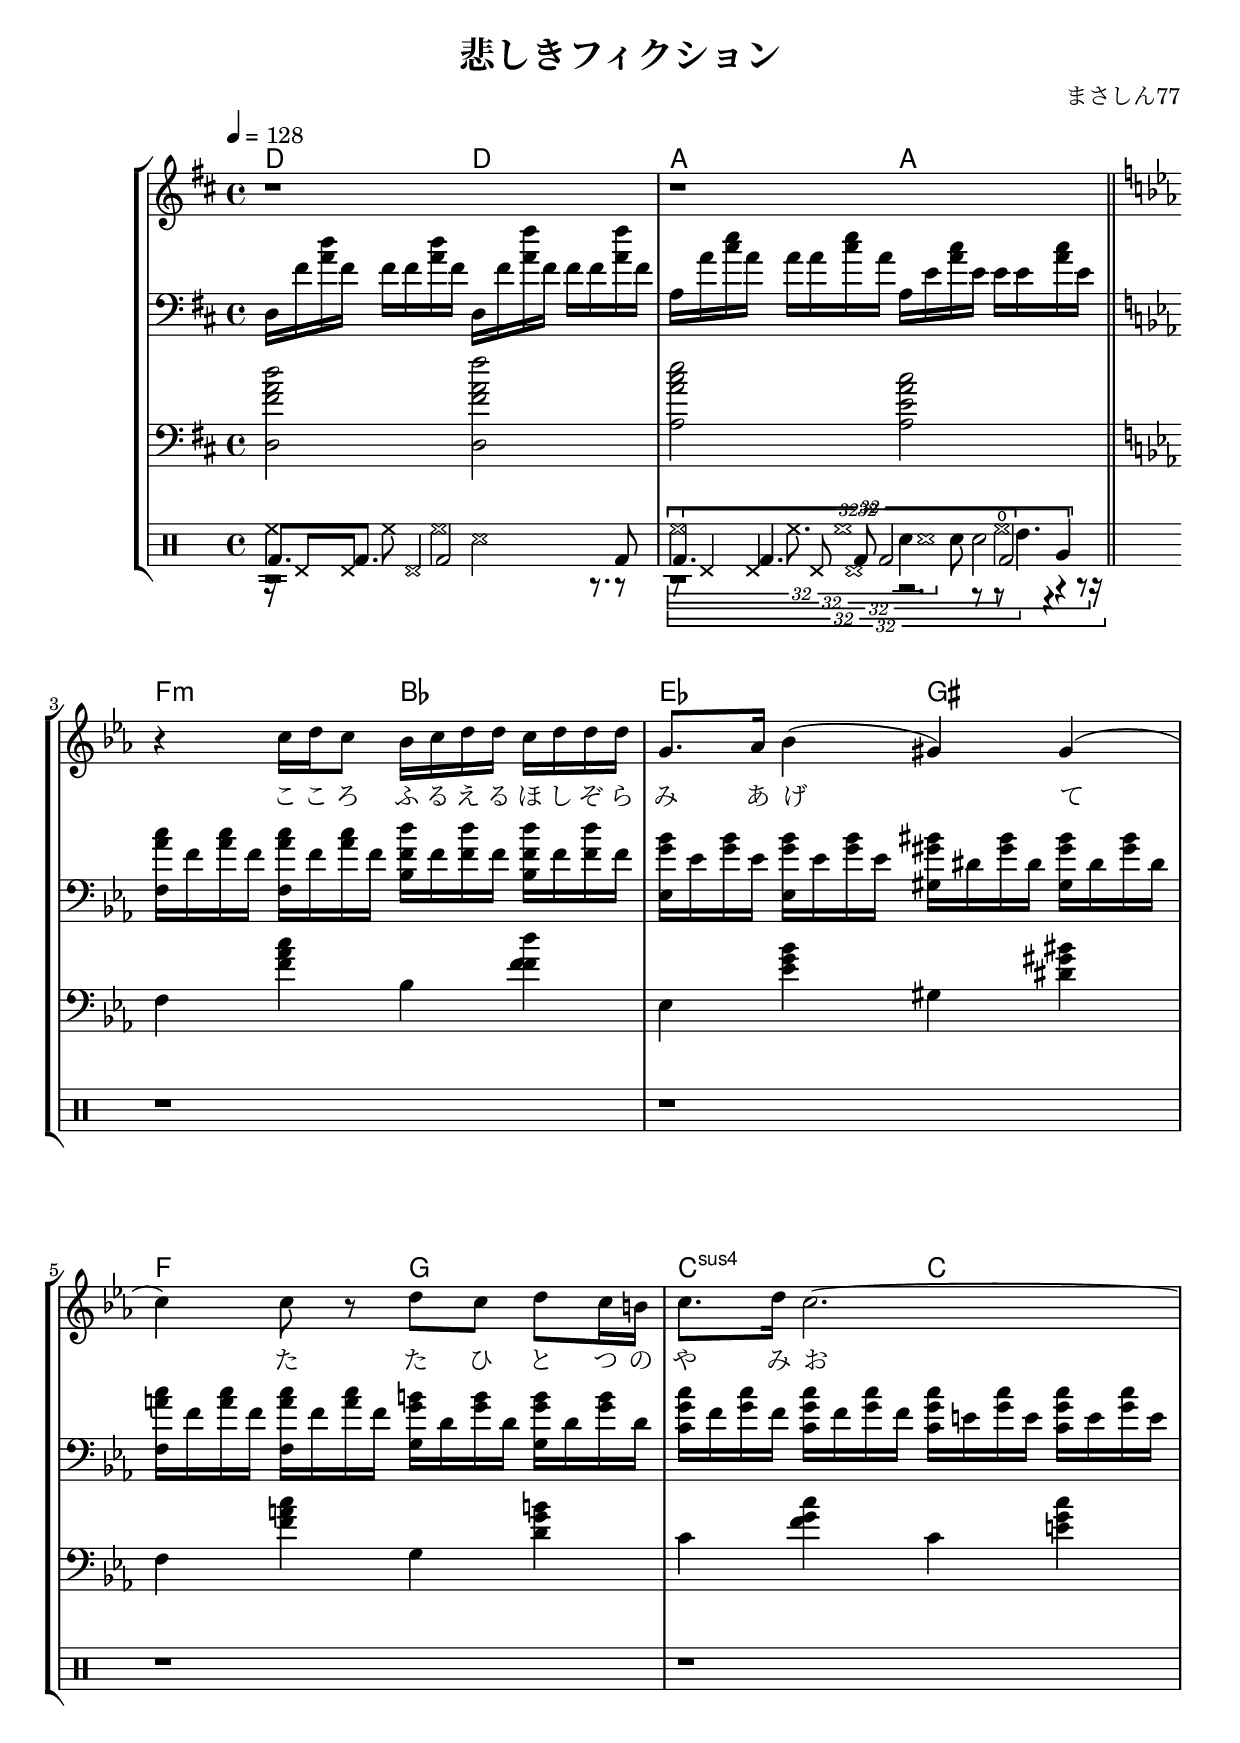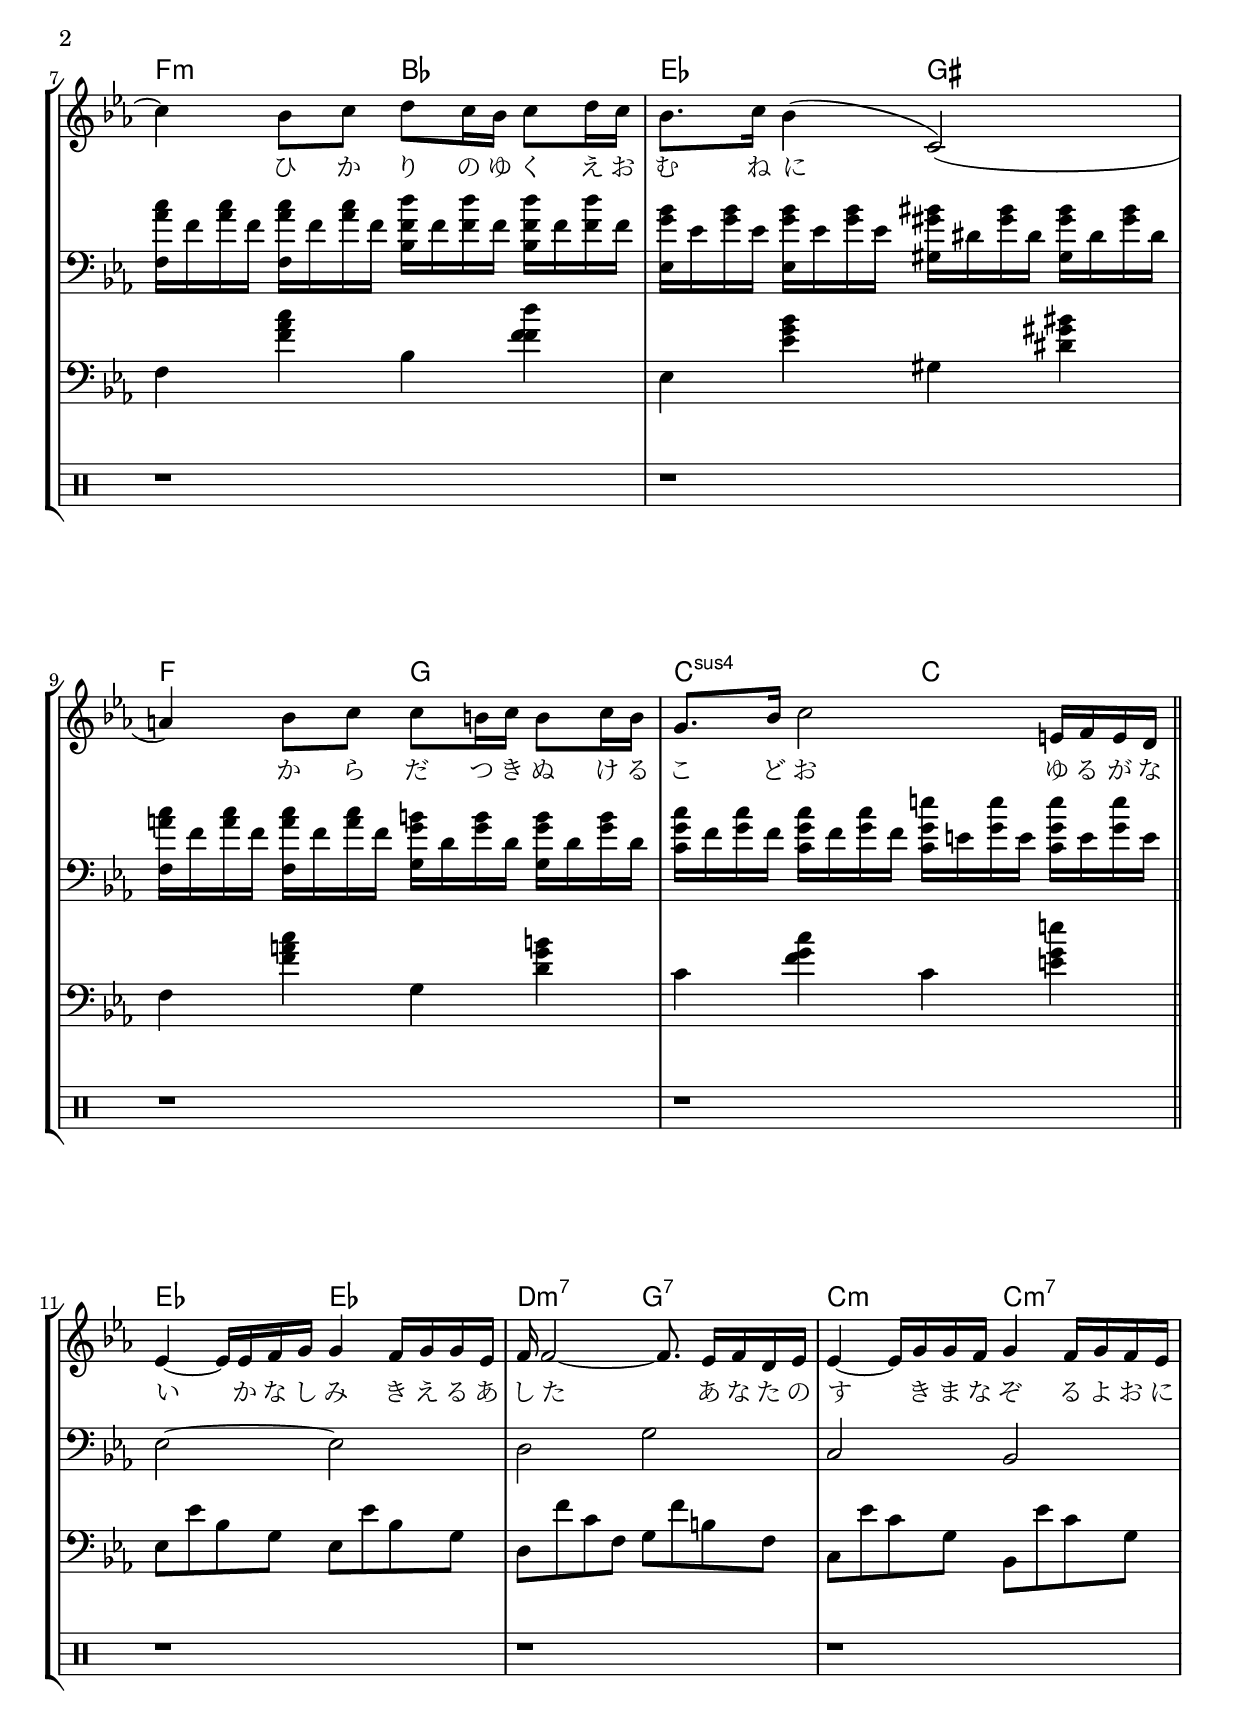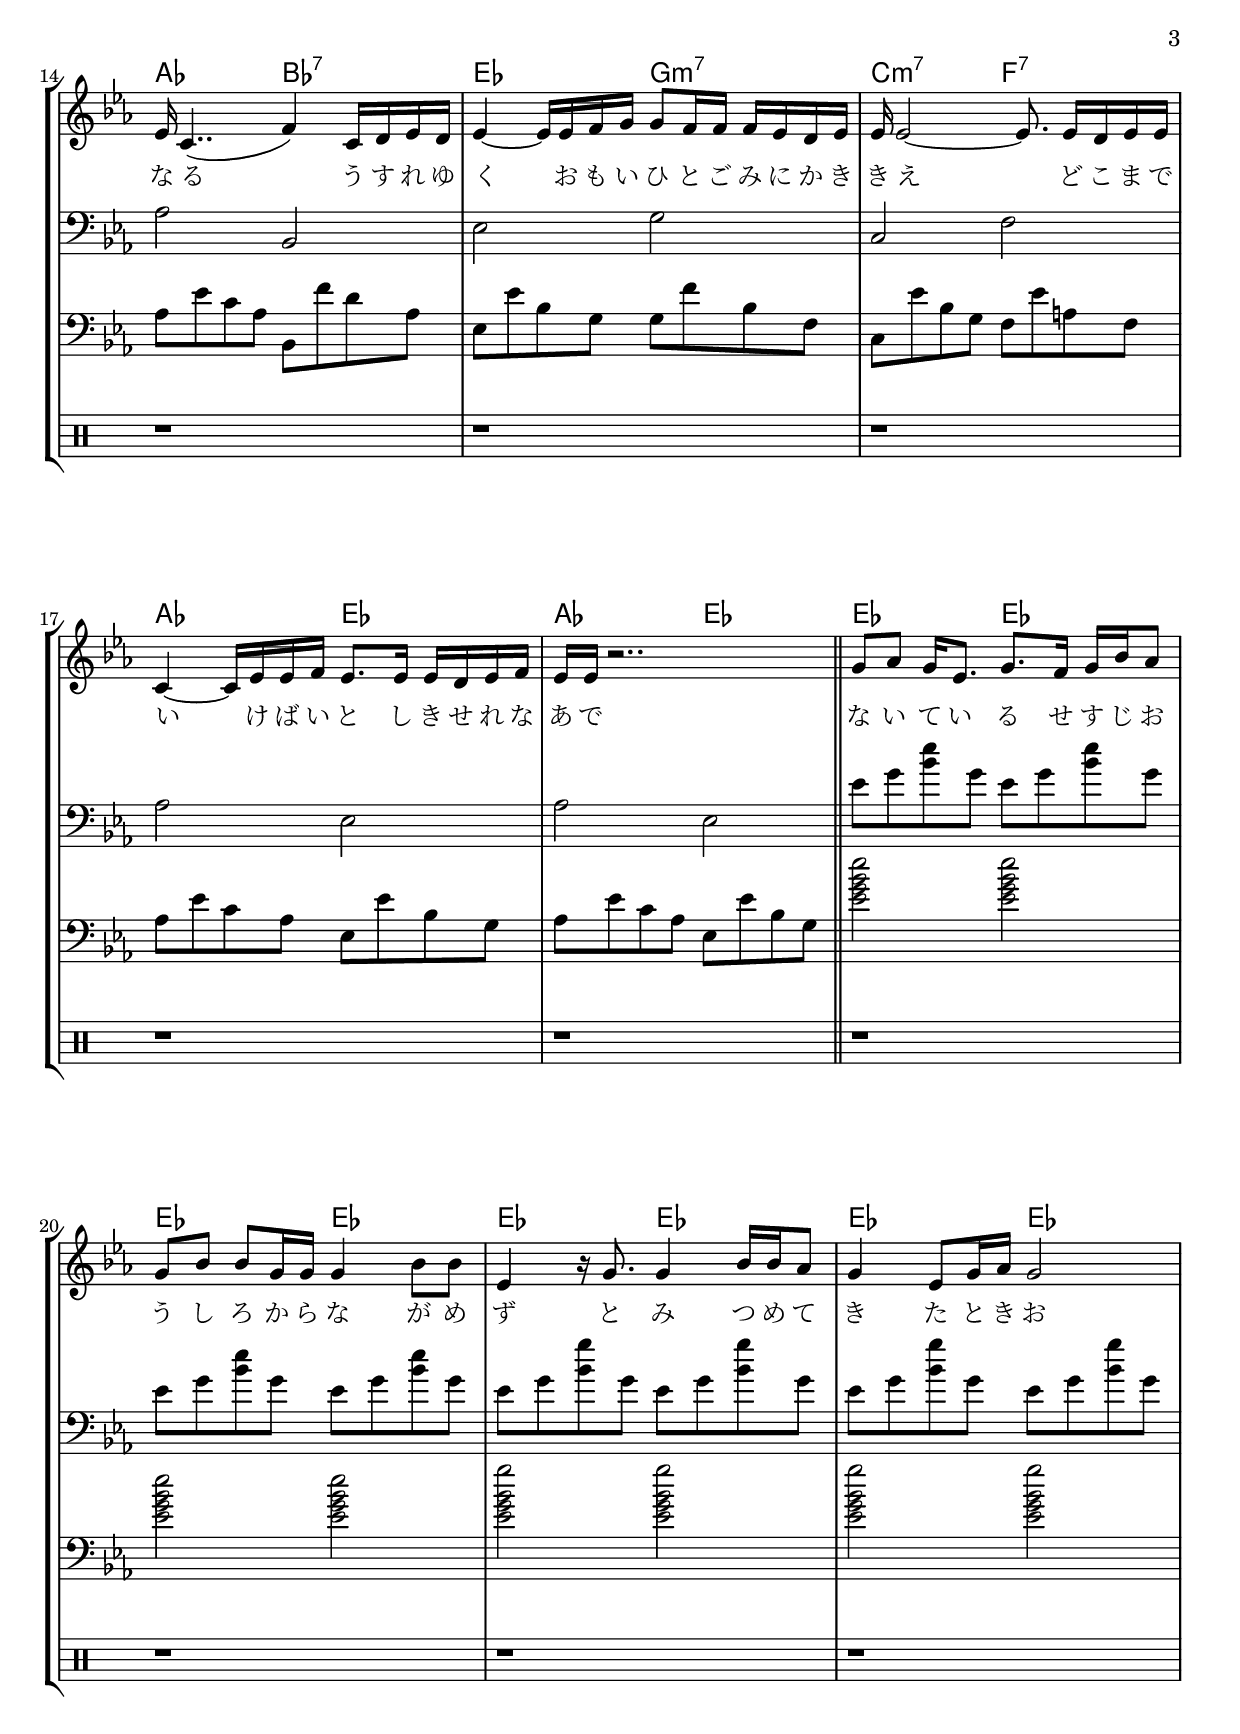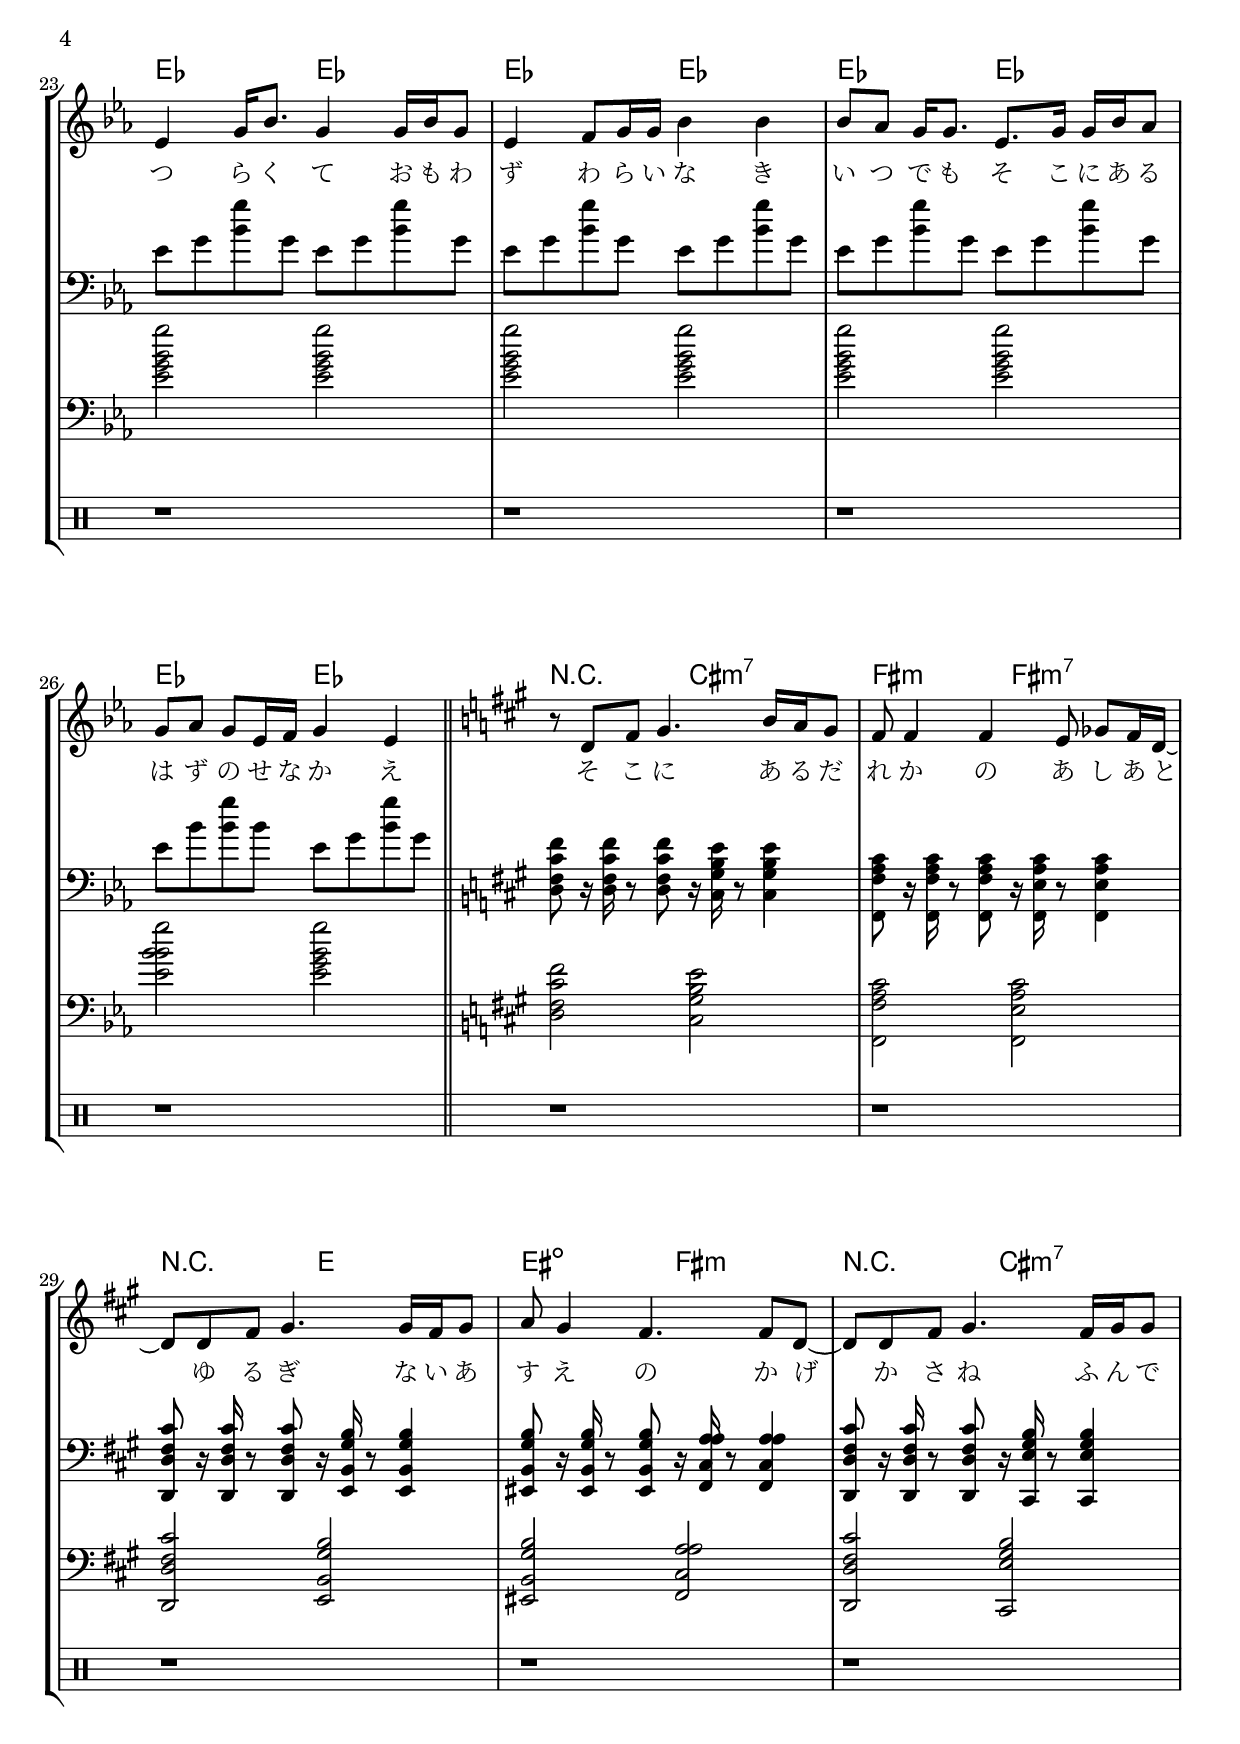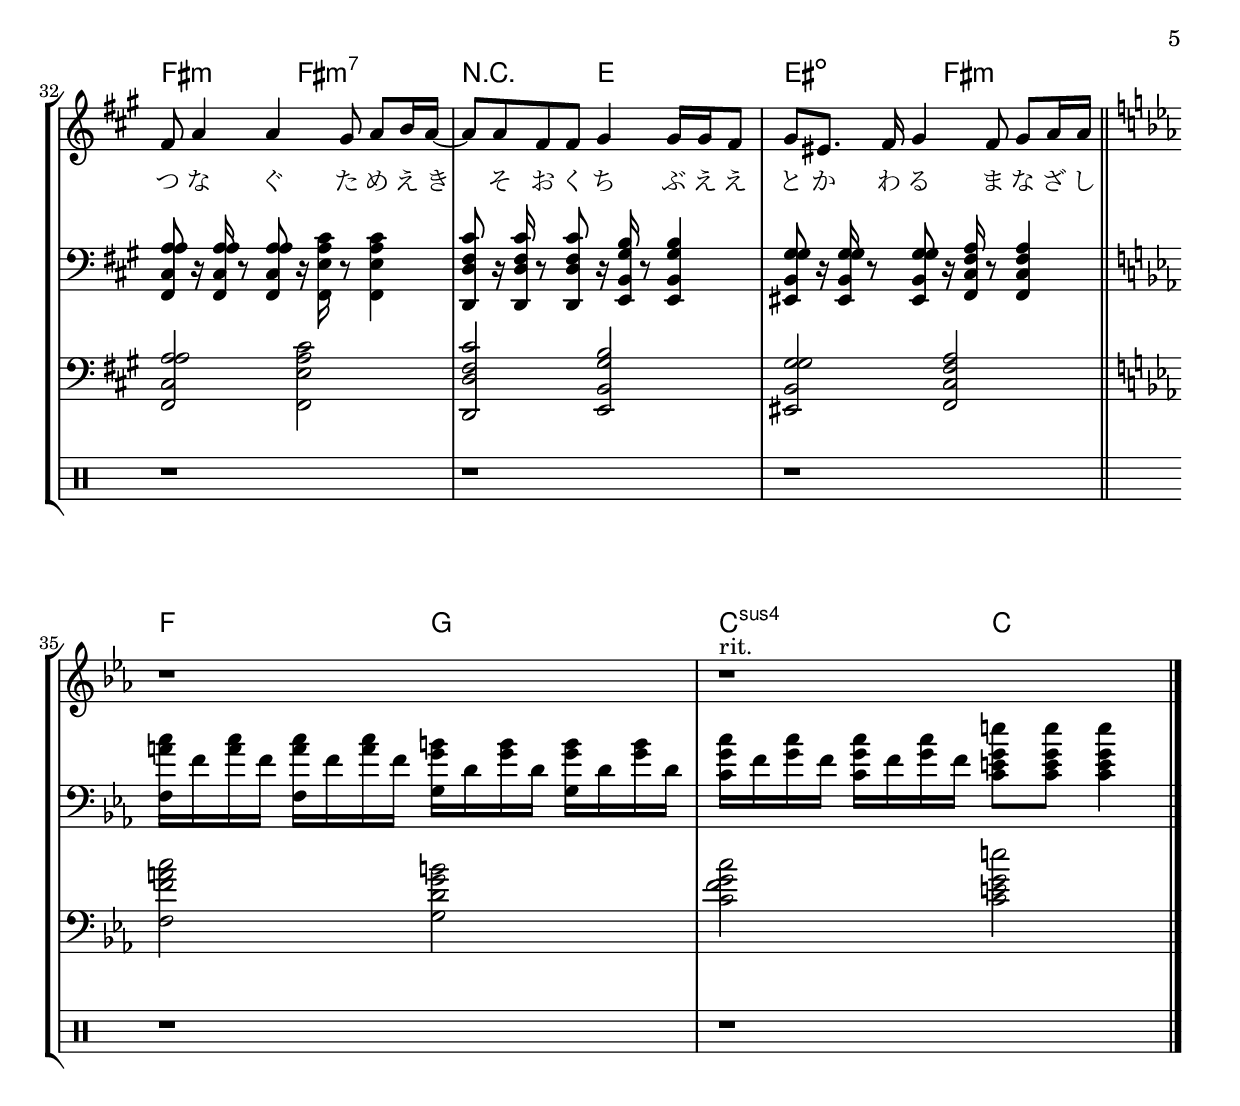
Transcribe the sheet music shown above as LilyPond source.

\version "2.12.1"

\header {
	title = \markup {悲しきフィクション}
	composer = \markup \center-column {まさしん77}
}

harmony = \chordmode {
	d2 d a a 

	f:m bes es gis f g c:sus4 c f:m bes es gis f g c:sus4 c 

	es es d:min7 g:7 c:m c:min7 as bes:7 es g:min7 c:min7 f:7 as es as es 

	es es es es es es es es es es es es es es es es 

	r cis:min7 fis:m fis:min7 r e eis:dim fis:m r cis:min7 fis:m fis:min7 r e eis:dim fis:m 

	f g c:sus4 c 
}

melody = {
	\key d \major
	\tempo 4 = 128
	r1 | r1   
	\set Staff.midiInstrument = #"fss0.35"
	\set Staff.midiMinimumVolume = #0.7
	\set Staff.midiMaximumVolume = #0.9
		\key es \major
r4 c''16  d''16  c''8  bes'16  c''16  d''16  d''16  c''16  d''16  d''16  d''16 
	g'8.  as'16  bes'4  (gis'4)  gis'4 
	(c''4)  c''8  r8  d''8  c''8  d''8  c''16  b'16 
	c''8.  d''16  c''2.~ 
	c''4  bes'8  c''8  d''8  c''16  bes'16  c''8  d''16  c''16 
	bes'8.  c''16  bes'4  (c'2) 
	(a'4)  bes'8  c''8  c''8  b'16  c''16  b'8  c''16  b'16 
	g'8.  bes'16  c''2  	\set Staff.midiInstrument = #"fss0.35"
	\set Staff.midiMinimumVolume = #0.7
	\set Staff.midiMaximumVolume = #0.9
	e'16  f'16  e'16  d'16 
	es'4~es'16  es'16  f'16  g'16  g'4  f'16  g'16  g'16  es'16 
	f'16  f'2~f'8.  es'16  f'16  d'16  es'16 
	es'4~es'16  g'16  g'16  f'16  g'4  f'16  g'16  f'16  es'16 
	es'16  c'4..  (f'4)  c'16  d'16  es'16  d'16 
	es'4~es'16  es'16  f'16  g'16  g'8  f'16  f'16  f'16  es'16  d'16  es'16 
	es'16  es'2~es'8.  es'16  d'16  es'16  es'16 
	c'4~c'16  es'16  es'16  f'16  es'8.  es'16  es'16  d'16  es'16  f'16 
	es'16  es'16  	r2.. 	\set Staff.midiInstrument = #"fss0.35"
	\set Staff.midiMinimumVolume = #0.7
	\set Staff.midiMaximumVolume = #0.9
	g'8  as'8  g'16  es'8.  g'8.  f'16  g'16  bes'16  as'8 
	g'8  bes'8  bes'8  g'16  g'16  g'4  bes'8  bes'8 
	es'4  r16  g'8.  g'4  bes'16  bes'16  as'8 
	g'4  es'8  g'16  as'16  g'2 
	es'4  g'16  bes'8.  g'4  g'16  bes'16  g'8 
	es'4  f'8  g'16  g'16  bes'4  bes'4 
	bes'8  as'8  g'16  g'8.  es'8.  g'16  g'16  bes'16  as'8 
	g'8  as'8  g'8  es'16  f'16  g'4  es'4
	\set Staff.midiInstrument = #"fss0.35"
	\set Staff.midiMinimumVolume = #0.7
	\set Staff.midiMaximumVolume = #0.9
		\key a \major
r8 d'8  fis'8  gis'4.  b'16  a'16  gis'8 
	fis'8  fis'4  fis'4  e'8  ges'8  fis'16  d'16~ 
	d'8  d'8  fis'8  gis'4.  gis'16  fis'16  gis'8 
	a'8  gis'4  fis'4.  fis'8  d'8~ 
	d'8  d'8  fis'8  gis'4.  fis'16  gis'16  gis'8 
	fis'8  a'4  a'4  gis'8  a'8  b'16  a'16~ 
	a'8  a'8  fis'8  fis'8  gis'4  gis'16  gis'16  fis'8 
	gis'8  eis'8.  fis'16  gis'4  fis'8  gis'8  a'16  a'16
	\key es \major
	r1 | r1^"rit." \bar "|."
}

words = \lyricmode {
	
	こ  こ  ろ  ふ  る  え  る  ほ  し  ぞ  ら  み  あ  げ  て  た  た  ひ  と  つ  の  や  み  お  ひ  か  り  の  ゆ  く  え  お  む  ね  に  か  ら  だ  つ  き  ぬ  け  る  こ  ど  お  
	ゆ  る  が  な  い  か  な  し  み  き  え  る  あ  し  た  あ  な  た  の  す  き  ま  な  ぞ  る  よ  お  に  な  る  う  す  れ  ゆ  く  お  も  い  ひ  と  ご  み  に  か  き  き  え  ど  こ  ま  で  い  け  ば  い  と  し  き  せ  れ  な  あ  で  
	な  い  て  い  る  せ  す  じ  お  う  し  ろ  か  ら  な  が  め  ず  と  み  つ  め  て  き  た  と  き  お  つ  ら  く  て  お  も  わ  ず  わ  ら  い  な  き  い  つ  で  も  そ  こ  に  あ  る  は  ず  の  せ  な  か  え  
	そ  こ  に  あ  る  だ  れ  か  の  あ  し  あ  と  ゆ  る  ぎ  な  い  あ  す  え  の  か  げ  か  さ  ね  ふ  ん  で  つ  な  ぐ  た  め  え  き  そ  お  く  ち  ぶ  え  え  と  か  わ  る  ま  な  ざ  し  
	
}

tempochange = {
	\tempo 4 = 128
	r1 | r1 \bar "||"
	\tempo 4 = 128
	r1 | r1 | r1 | r1 | r1 | r1 | r1 | r1 \bar "||"
	\tempo 4 = 128
	r1 | r1 | r1 | r1 | r1 | r1 | r1 | r1 \bar "||"
	\tempo 4 = 128
	r1 | r1 | r1 | r1 | r1 | r1 | r1 | r1 \bar "||"
	\tempo 4 = 128
	r1 | r1 | r1 | r1 | r1 | r1 | r1 | r1 \bar "||"
	\tempo 4 = 128
	r1 | \tempo 4 = 96 r2 \tempo 4 = 85 r2 \bar "|."
}

mainacc = {
	\clef bass
	\set Staff.midiInstrument = #"Reed organ"
	\set Staff.midiMinimumVolume = #0.3
	\set Staff.midiMaximumVolume = #0.6
	\key d \major
	\tempo 4 = 128
	d16 fis' <a' d''> fis' fis' fis' <a' d''> fis'
	d16 fis' <a' fis''> fis' fis' fis' <a' fis''> fis'
	a16 a' <cis'' e''> a' a' a' <cis'' e''> a'
	a16 e' <a' cis''> e' e' e' <a' cis''> e'
	\bar "||"

	\set Staff.midiInstrument = #"Drawbar Organ"
	\set Staff.midiMinimumVolume = #0.3
	\set Staff.midiMaximumVolume = #0.6
	\key es \major
	<f as' c''>16 f'16 <as' c''>16 f'16   <f as' c''>16 f'16 <as' c''>16 f'16
	<bes f' d''>16 f'16 <f' d''>16 f'16   <bes f' d''>16 f'16 <f' d''>16 f'16
	<es g' bes'>16 es'16 <g' bes'>16 es'16   <es g' bes'>16 es'16 <g' bes'>16 es'16
	<gis gis' bis'>16 dis'16 <gis' bis'>16 dis'16   <gis gis' bis'>16 dis'16 <gis' bis'>16 dis'16
	<f a' c''>16 f'16 <a' c''>16 f'16   <f a' c''>16 f'16 <a' c''>16 f'16
	<g g' b'>16 d'16 <g' b'>16 d'16   <g g' b'>16 d'16 <g' b'>16 d'16
	<c' g' c''>16 f'16 <g' c''>16 f'16   <c' g' c''>16 f'16 <g' c''>16 f'16
	<c' g' c''>16 e'16 <g' c''>16 e'16   <c' g' c''>16 e'16 <g' c''>16 e'16
	<f as' c''>16 f'16 <as' c''>16 f'16   <f as' c''>16 f'16 <as' c''>16 f'16
	<bes f' d''>16 f'16 <f' d''>16 f'16   <bes f' d''>16 f'16 <f' d''>16 f'16
	<es g' bes'>16 es'16 <g' bes'>16 es'16   <es g' bes'>16 es'16 <g' bes'>16 es'16
	<gis gis' bis'>16 dis'16 <gis' bis'>16 dis'16   <gis gis' bis'>16 dis'16 <gis' bis'>16 dis'16
	<f a' c''>16 f'16 <a' c''>16 f'16   <f a' c''>16 f'16 <a' c''>16 f'16
	<g g' b'>16 d'16 <g' b'>16 d'16   <g g' b'>16 d'16 <g' b'>16 d'16
	<c' g' c''>16 f'16 <g' c''>16 f'16   <c' g' c''>16 f'16 <g' c''>16 f'16
	<c' g' e''>16 e'16 <g' e''>16 e'16   <c' g' e''>16 e'16 <g' e''>16 e'16
	\bar "||"

	\set Staff.midiInstrument = #"Electric Guitar (muted)"
	\set Staff.midiMinimumVolume = #0.3
	\set Staff.midiMaximumVolume = #0.6
	es2
	~es2
	d2
	~g2
	c2
	~bes,2
	as2
	~bes,2
	es2
	~g2
	c2
	~f2
	as2
	~es2
	as2
	~es2
	\bar "||"

	\set Staff.midiInstrument = #"Overdriven Guitar"
	\set Staff.midiMinimumVolume = #0.3
	\set Staff.midiMaximumVolume = #0.6
	es'8 g' <bes' es''> g'
	es'8 g' <bes' es''> g'
	es'8 g' <bes' es''> g'
	es'8 g' <bes' es''> g'
	es'8 g' <bes' g''> g'
	es'8 g' <bes' g''> g'
	es'8 g' <bes' g''> g'
	es'8 g' <bes' g''> g'
	es'8 g' <bes' g''> g'
	es'8 g' <bes' g''> g'
	es'8 g' <bes' g''> g'
	es'8 g' <bes' g''> g'
	es'8 g' <bes' g''> g'
	es'8 g' <bes' g''> g'
	es'8 bes' <bes' g''> bes'
	es'8 g' <bes' g''> g'
	\bar "||"

	\set Staff.midiInstrument = #"Overdriven Guitar"
	\set Staff.midiMinimumVolume = #0.3
	\set Staff.midiMaximumVolume = #0.6
	\key a \major
	<d fis cis' fis'>8 r16 <d fis cis' fis'>16 r8     <d fis cis' fis'>8
	r16 <cis gis b e'>16 r8     <cis gis b e'>4
	<fis, fis a cis'>8 r16 <fis, fis a cis'>16 r8     <fis, fis a cis'>8
	r16 <fis, e a cis'>16 r8     <fis, e a cis'>4
	<d, d fis cis'>8 r16 <d, d fis cis'>16 r8     <d, d fis cis'>8
	r16 <e, b, gis b>16 r8     <e, b, gis b>4
	<eis, b, gis b>8 r16 <eis, b, gis b>16 r8     <eis, b, gis b>8
	r16 <fis, cis a a>16 r8     <fis, cis a a>4
	<d, d fis cis'>8 r16 <d, d fis cis'>16 r8     <d, d fis cis'>8
	r16 <cis, e gis b>16 r8     <cis, e gis b>4
	<fis, cis a a>8 r16 <fis, cis a a>16 r8     <fis, cis a a>8
	r16 <fis, e a cis'>16 r8     <fis, e a cis'>4
	<d, d fis cis'>8 r16 <d, d fis cis'>16 r8     <d, d fis cis'>8
	r16 <e, b, gis b>16 r8     <e, b, gis b>4
	<eis, b, gis gis>8 r16 <eis, b, gis gis>16 r8     <eis, b, gis gis>8
	r16 <fis, cis fis a>16 r8     <fis, cis fis a>4
	\bar "||"

	\set Staff.midiInstrument = #"Electric Piano2"
	\set Staff.midiMinimumVolume = #0.3
	\set Staff.midiMaximumVolume = #0.6
	\key es \major
	<f a' c''>16 f'16 <a' c''>16 f'16   <f a' c''>16 f'16 <a' c''>16 f'16
	<g g' b'>16 d'16 <g' b'>16 d'16   <g g' b'>16 d'16 <g' b'>16 d'16
	<c' g' c''>16 f'16 <g' c''>16 f'16   <c' g' c''>16 f'16 <g' c''>16 f'16
	<c' e' g' e''>8 <c' e' g' e''>8 <c' e' g' e''>4
	\bar "|."
}

subacc = {
	\clef bass
	\set Staff.midiInstrument = #"Orchestra Hit"
	\set Staff.midiMinimumVolume = #0.3
	\set Staff.midiMaximumVolume = #0.6
	\key d \major
	\tempo 4 = 128
	<d fis' a' d''>2
	<d fis' a' fis''>2
	<a a' cis'' e''>2
	<a e' a' cis''>2
	\bar "||"

	\set Staff.midiInstrument = #"Cello"
	\set Staff.midiMinimumVolume = #0.3
	\set Staff.midiMaximumVolume = #0.6
	\key es \major
	f4 <f' as' c''>4
	bes4 <f' f' d''>4
	es4 <es' g' bes'>4
	gis4 <dis' gis' bis'>4
	f4 <f' a' c''>4
	g4 <d' g' b'>4
	c'4 <f' g' c''>4
	c'4 <e' g' c''>4
	f4 <f' as' c''>4
	bes4 <f' f' d''>4
	es4 <es' g' bes'>4
	gis4 <dis' gis' bis'>4
	f4 <f' a' c''>4
	g4 <d' g' b'>4
	c'4 <f' g' c''>4
	c'4 <e' g' e''>4
	\bar "||"

	\set Staff.midiInstrument = #"Orchestra Hit"
	\set Staff.midiMinimumVolume = #0.3
	\set Staff.midiMaximumVolume = #0.6
	es8 es' bes g
	es8 es' bes g
	d8 f' c' f
	g8 f' b f
	c8 es' c' g
	bes,8 es' c' g
	as8 es' c' as
	bes,8 f' d' as
	es8 es' bes g
	g8 f' bes f
	c8 es' bes g
	f8 es' a f
	as8 es' c' as
	es8 es' bes g
	as8 es' c' as
	es8 es' bes g
	\bar "||"

	\set Staff.midiInstrument = #"Contrabass"
	\set Staff.midiMinimumVolume = #0.3
	\set Staff.midiMaximumVolume = #0.6
	<es' g' bes' es''>2
	<es' g' bes' es''>2
	<es' g' bes' es''>2
	<es' g' bes' es''>2
	<es' g' bes' g''>2
	<es' g' bes' g''>2
	<es' g' bes' g''>2
	<es' g' bes' g''>2
	<es' g' bes' g''>2
	<es' g' bes' g''>2
	<es' g' bes' g''>2
	<es' g' bes' g''>2
	<es' g' bes' g''>2
	<es' g' bes' g''>2
	<es' bes' bes' g''>2
	<es' g' bes' g''>2
	\bar "||"

	\set Staff.midiInstrument = #"Violin"
	\set Staff.midiMinimumVolume = #0.3
	\set Staff.midiMaximumVolume = #0.6
	\key a \major
	<d fis cis' fis'>2
	<cis gis b e'>2
	<fis, fis a cis'>2
	<fis, e a cis'>2
	<d, d fis cis'>2
	<e, b, gis b>2
	<eis, b, gis b>2
	<fis, cis a a>2
	<d, d fis cis'>2
	<cis, e gis b>2
	<fis, cis a a>2
	<fis, e a cis'>2
	<d, d fis cis'>2
	<e, b, gis b>2
	<eis, b, gis gis>2
	<fis, cis fis a>2
	\bar "||"

	\set Staff.midiInstrument = #"Tenor Sax"
	\set Staff.midiMinimumVolume = #0.3
	\set Staff.midiMaximumVolume = #0.6
	\key es \major
	<f f' a' c''>2
	<g d' g' b'>2
	<c' f' g' c''>2
	<c' e' g' e''>2
	\bar "|."
}

percA = {
	\drummode {
	hh4 hh8 hh2 r8  |\times 16/32{ hh2 hh8. hh1 r4 r16 } \bar "||"
	r1 |r1 |r1 |r1 |r1 |r1 |r1 |r1 \bar "||"
	r1 |r1 |r1 |r1 |r1 |r1 |r1 |r1 \bar "||"
	r1 |r1 |r1 |r1 |r1 |r1 |r1 |r1 \bar "||"
	r1 |r1 |r1 |r1 |r1 |r1 |r1 |r1 \bar "||"
	r1 |r1 \bar "|."
	}
}

percB = {
	\drummode {
	r16 hhp8 hhp8 hhp2 r8.  |\times 16/32{ r8 hhp4 hhp4 hhp8 hhp1 r4 } \bar "||"
	r1 |r1 |r1 |r1 |r1 |r1 |r1 |r1 \bar "||"
	r1 |r1 |r1 |r1 |r1 |r1 |r1 |r1 \bar "||"
	r1 |r1 |r1 |r1 |r1 |r1 |r1 |r1 \bar "||"
	r1 |r1 |r1 |r1 |r1 |r1 |r1 |r1 \bar "||"
	r1 |r1 \bar "|."
	}
}

percC = {
	\drummode {
	r1  |\times 16/32{ r1 r2 hho2 } \bar "||"
	r1 |r1 |r1 |r1 |r1 |r1 |r1 |r1 \bar "||"
	r1 |r1 |r1 |r1 |r1 |r1 |r1 |r1 \bar "||"
	r1 |r1 |r1 |r1 |r1 |r1 |r1 |r1 \bar "||"
	r1 |r1 |r1 |r1 |r1 |r1 |r1 |r1 \bar "||"
	r1 |r1 \bar "|."
	}
}

percD = {
	\drummode {
	bd8. bd8. bd2 bd8  |\times 16/32{ bd4. bd4. bd8 bd2 r8 bd2 } \bar "||"
	r1 |r1 |r1 |r1 |r1 |r1 |r1 |r1 \bar "||"
	r1 |r1 |r1 |r1 |r1 |r1 |r1 |r1 \bar "||"
	r1 |r1 |r1 |r1 |r1 |r1 |r1 |r1 \bar "||"
	r1 |r1 |r1 |r1 |r1 |r1 |r1 |r1 \bar "||"
	r1 |r1 \bar "|."
	}
}

percE = {
	\drummode {
	r2 ss2  |\times 16/32{ r1 ss1 } \bar "||"
	r1 |r1 |r1 |r1 |r1 |r1 |r1 |r1 \bar "||"
	r1 |r1 |r1 |r1 |r1 |r1 |r1 |r1 \bar "||"
	r1 |r1 |r1 |r1 |r1 |r1 |r1 |r1 \bar "||"
	r1 |r1 |r1 |r1 |r1 |r1 |r1 |r1 \bar "||"
	r1 |r1 \bar "|."
	}
}

percF = {
	\drummode {
	r1 |\times 16/32{ r1 sn4 sn8 sn2 r8 } \bar "||"
	r1 | r1 | r1 | r1 | r1 | r1 | r1 | r1 \bar "||"
	r1 | r1 | r1 | r1 | r1 | r1 | r1 | r1 \bar "||"
	r1 | r1 | r1 | r1 | r1 | r1 | r1 | r1 \bar "||"
	r1 | r1 | r1 | r1 | r1 | r1 | r1 | r1 \bar "||"
	r1 | r1 \bar "|."
	}
}

percG = {
	\drummode {
	r1 |r1 \bar "||"
	r1 | r1 | r1 | r1 | r1 | r1 | r1 | r1 \bar "||"
	r1 | r1 | r1 | r1 | r1 | r1 | r1 | r1 \bar "||"
	r1 | r1 | r1 | r1 | r1 | r1 | r1 | r1 \bar "||"
	r1 | r1 | r1 | r1 | r1 | r1 | r1 | r1 \bar "||"
	r1 | r1 \bar "|."
	}
}

percH = {
	\drummode {
	r1 |\times 16/32{ r1 r2 r8 tommh4. } \bar "||"
	r1 | r1 | r1 | r1 | r1 | r1 | r1 | r1 \bar "||"
	r1 | r1 | r1 | r1 | r1 | r1 | r1 | r1 \bar "||"
	r1 | r1 | r1 | r1 | r1 | r1 | r1 | r1 \bar "||"
	r1 | r1 | r1 | r1 | r1 | r1 | r1 | r1 \bar "||"
	r1 | r1 \bar "|."
	}
}

percI = {
	\drummode {
	r1 |\times 16/32{ r1 r2. tomfh4 } \bar "||"
	r1 | r1 | r1 | r1 | r1 | r1 | r1 | r1 \bar "||"
	r1 | r1 | r1 | r1 | r1 | r1 | r1 | r1 \bar "||"
	r1 | r1 | r1 | r1 | r1 | r1 | r1 | r1 \bar "||"
	r1 | r1 | r1 | r1 | r1 | r1 | r1 | r1 \bar "||"
	r1 | r1 \bar "|."
	}
}

\score {
	<<
		\new StaffGroup <<
			\new ChordNames {\harmony}
			\new Voice = "melody" {\melody}
			\new Lyrics \lyricsto "melody" \words
			\new Staff = "mainacc" {\mainacc}
			\new Staff = "subacc" {\subacc}
			\new DrumStaff <<
				\new DrumVoice {\percA}
				\new DrumVoice {\percB}
				\new DrumVoice {\percC}
				\new DrumVoice {\percD}
				\new DrumVoice {\percE}
				\new DrumVoice {\percF}
				\new DrumVoice {\percG}
				\new DrumVoice {\percH}
				\new DrumVoice {\percI}
			>>
		>>
	>>
	\layout { }
}
